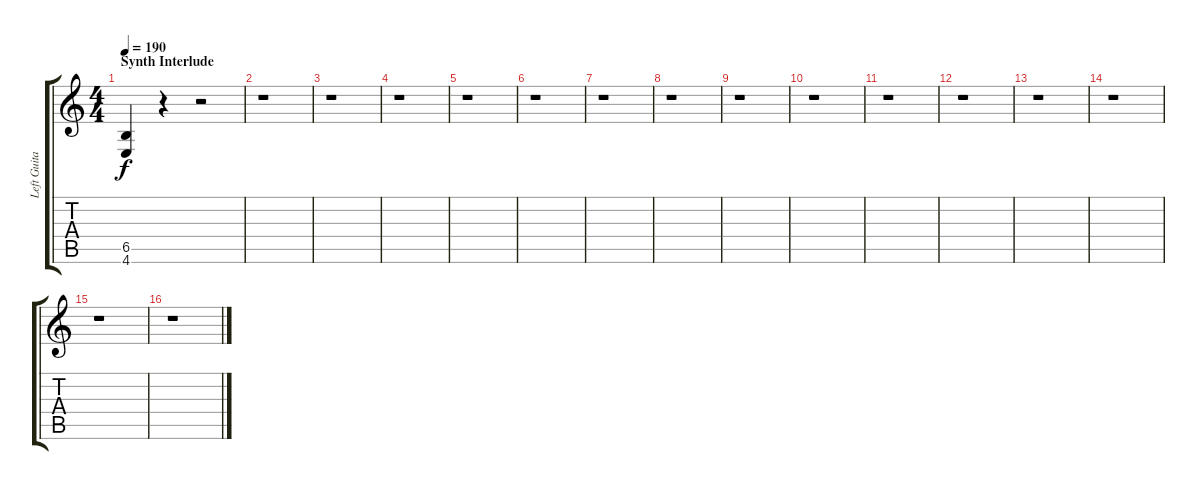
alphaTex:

\track ("Left Guitar" "Left Guita") {instrument distortionguitar}
\staff {score tabs}
\tuning (C4 G3 Eb3 Bb2 F2 C2) {hide}
\ts (4 4)
\section ("" "Synth Interlude")
\tempo 190
\clef g2
\ks c
(6.5 4.6).4{dy f} r.4 r.2 |
r.1 |
r.1 |
r.1 |
r.1 |
r.1 |
r.1 |
r.1 |
r.1 |
r.1 |
r.1 |
r.1 |
r.1 |
r.1 |
r.1 |
r.1
